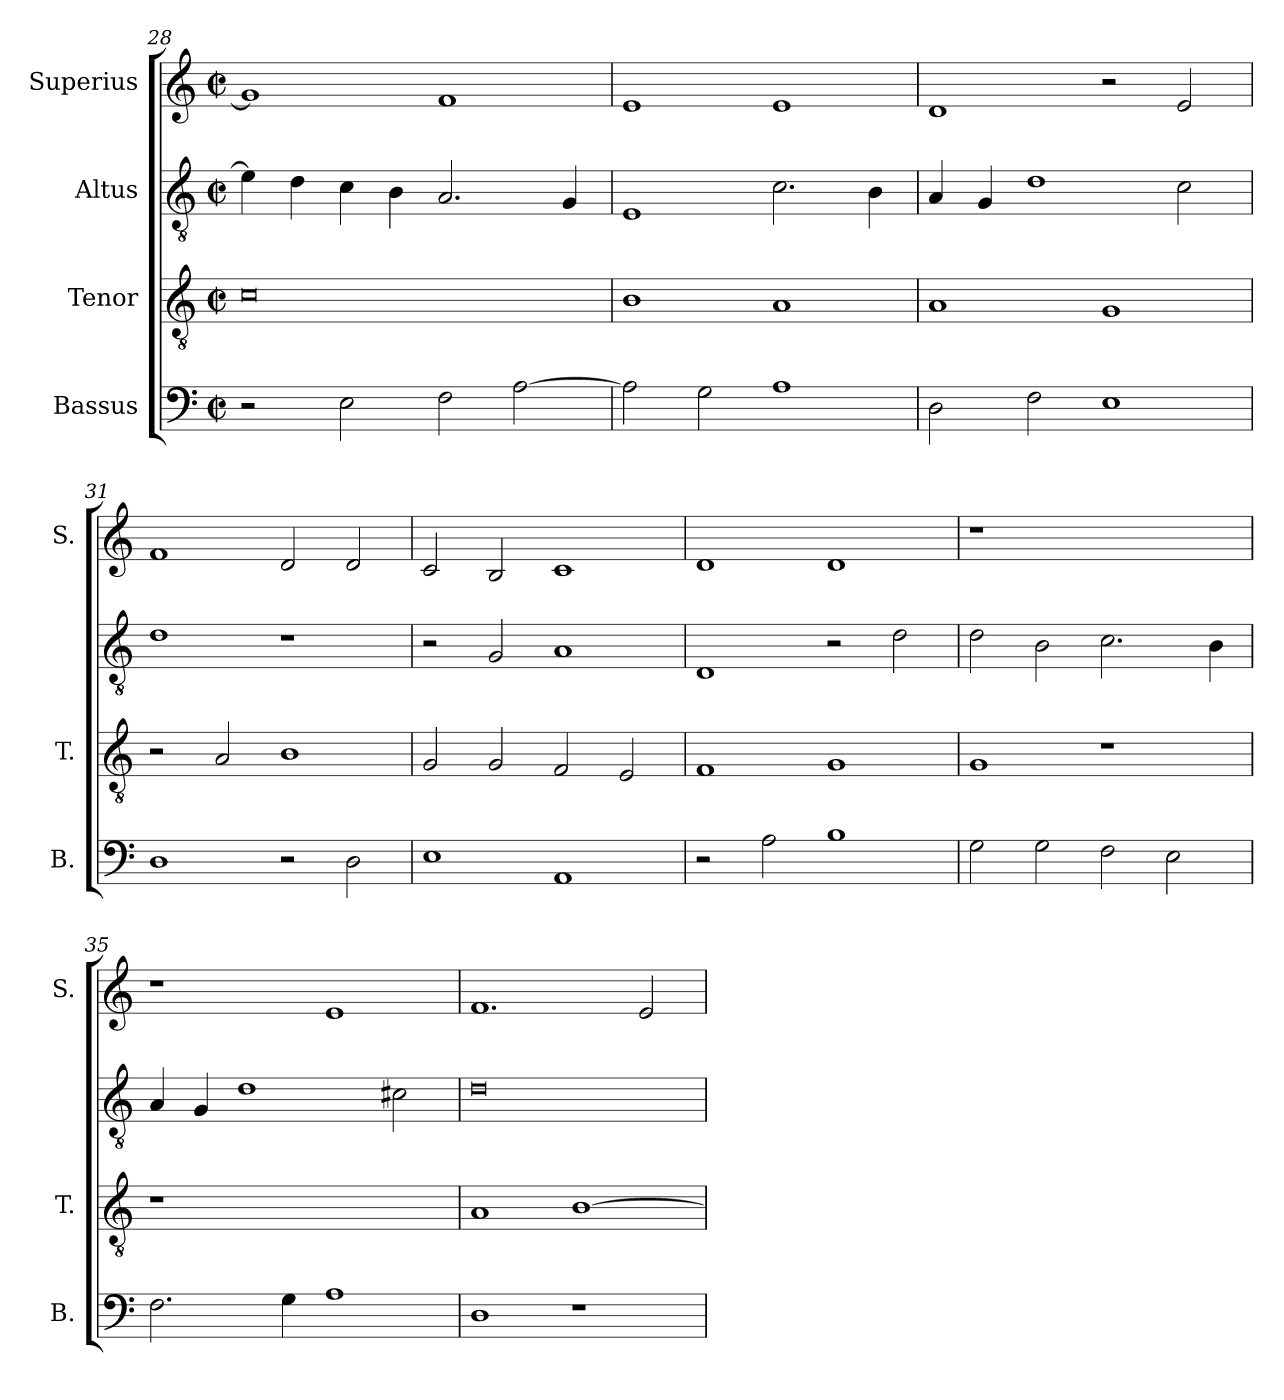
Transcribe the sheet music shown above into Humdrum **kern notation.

**kern	**kern	**kern	**kern
*part4	*part3	*part2	*part1
*staff4	*staff3	*staff2	*staff1
*I"Bassus	*I"Tenor	*I"Altus	*I"Superius
*I'B.	*I'T.	*	*I'S.
*clefF4	*clefGv2	*clefGv2	*clefG2
*	*ITrd7c12	*ITrd7c12	*
*k[]	*k[]	*k[]	*k[]
*C:	*C:	*C:	*C:
*M2/2	*M2/2	*M2/2	*M2/2
*met(c|)	*met(c|)	*met(c|)	*met(c|)
=28	=28	=28	=28
2r	0Ci	4Ei\]	1gi]
.	.	4Di\	.
2Ei\	.	4Ci\	.
.	.	4BBi\	.
2Fi\	.	2.AAi/	1fi
[>2Ai\	.	.	.
.	.	4GGi/	.
!!LO:LB:g=z
=29	=29	=29	=29
2Ai\]	1BBi	1EEi	1ei
2Gi\	.	.	.
1Ai	1AAi	2.Ci\	1ei
.	.	4BBi\	.
=30	=30	=30	=30
2Di\	1AAi	4AAi/	1di
.	.	4GGi/	.
2Fi\	.	1Di	.
1Ei	1GGi	.	2r
.	.	2Ci\	2ei/
=31	=31	=31	=31
1Di	2r	1Di	1fi
.	2AAi/	.	.
2r	1BBi	1r	2di/
2Di\	.	.	2di/
=32	=32	=32	=32
1Ei	2GGi/	2r	2ci/
.	2GGi/	2GGi/	2Bi/
1AAi	2FFi/	1AAi	1ci
.	2EEi/	.	.
=33	=33	=33	=33
2r	1FFi	1DDi	1di
2Ai\	.	.	.
1Bi	1GGi	2r	1di
.	.	2Di\	.
!!LO:PB:g=z
=34	=34	=34	=34
!	!	!	!LO:N:vis=1
2Gi\	1GGi	2Di\	1r
2Gi\	.	2BBi\	.
2Fi\	1r	2.Ci\	1ryy
2Ei\	.	.	.
.	.	4BBi\	.
=35	=35	=35	=35
!	!LO:N:vis=1	!	!
2.Fi\	1r	4AAi/	1r
.	.	4GGi/	.
.	.	1Di	.
4Gi\	.	.	.
1Ai	1ryy	.	1ei
.	.	2C#Xi\	.
=36	=36	=36	=36
1Di	1AAi	0Di	1.fi
1r	[>1BBi	.	.
.	.	.	2ei/
=	=	=	=
*-	*-	*-	*-
